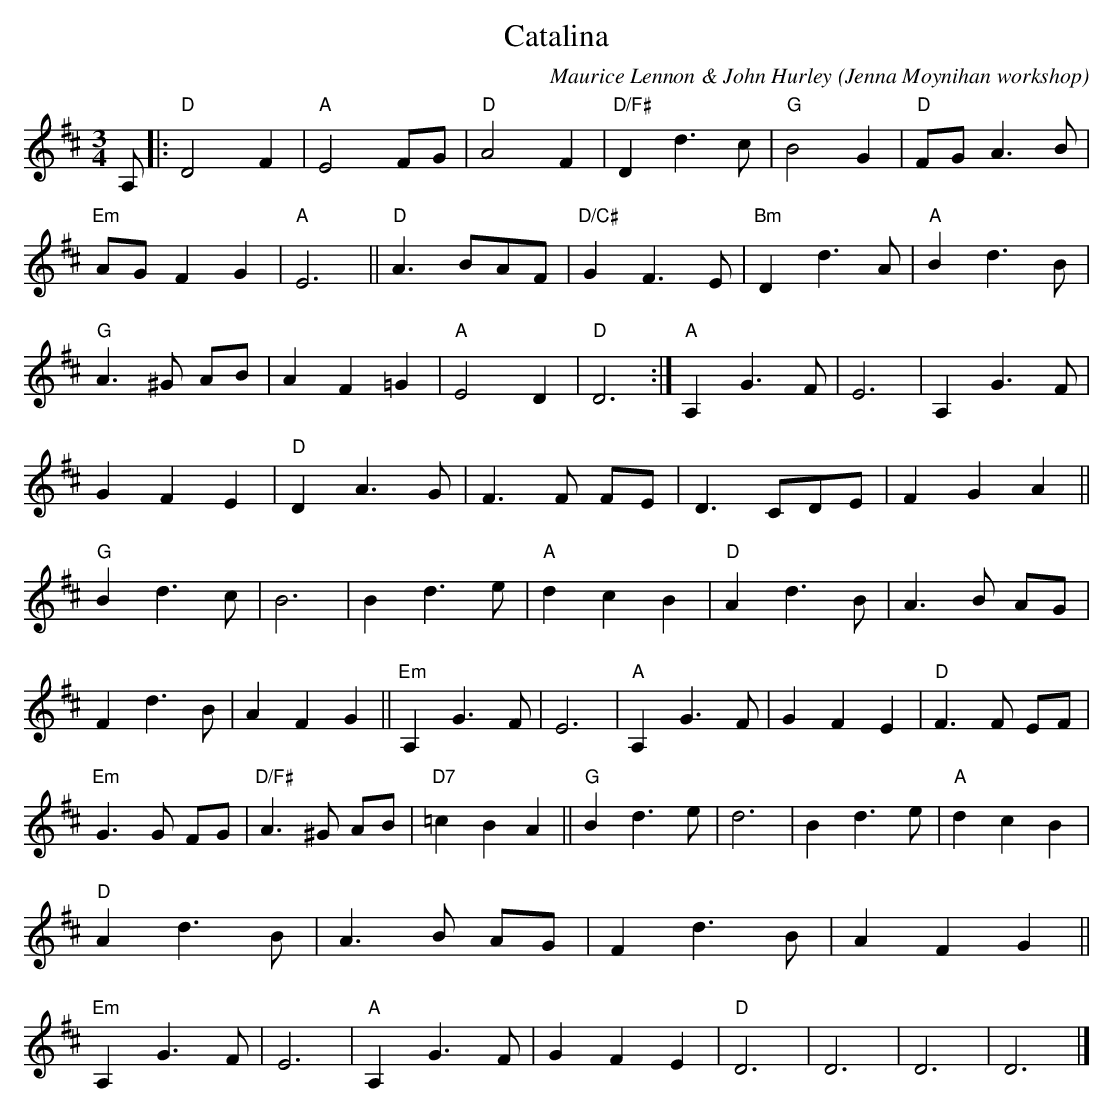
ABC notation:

X:1
T: Catalina
C: Maurice Lennon & John Hurley
O: Jenna Moynihan workshop
M: 3/4
L: 1/4
K: D
A,/ |:\
"D"D2F | "A"E2F/G/ | "D"A2F | "D/F#"Dd>c | "G"B2G | "D"F/G/A>B | "Em"A/G/FG | "A"E3 ||
"D"A>BA/F/ | "D/C#"GF>E | "Bm"Dd>A | "A"Bd>B | "G"A>^G A/B/ | AF=G | "A"E2D | "D"D3 :|
"A"A,G>F | E3 | A,G>F | GFE | "D"DA>G | F>F F/E/ | D>CD/E/ | FGA ||
"G"Bd>c | B3 | Bd>e | "A"dcB | "D"Ad>B | A>B A/G/ | Fd>B | AFG ||
"Em"A,G>F | E3 | "A"A,G>F | GFE | "D"F>F E/F/ | "Em"G>G F/G/ |"D/F#"A>^G A/B/ | "D7"=cBA ||
"G"Bd>e | d3 | Bd>e | "A"dcB | "D"Ad>B | A>B A/G/ | Fd>B | AFG ||
"Em"A,G>F | E3 | "A"A,G>F | GFE | "D"D3 | D3 | D3 | D3 |]
